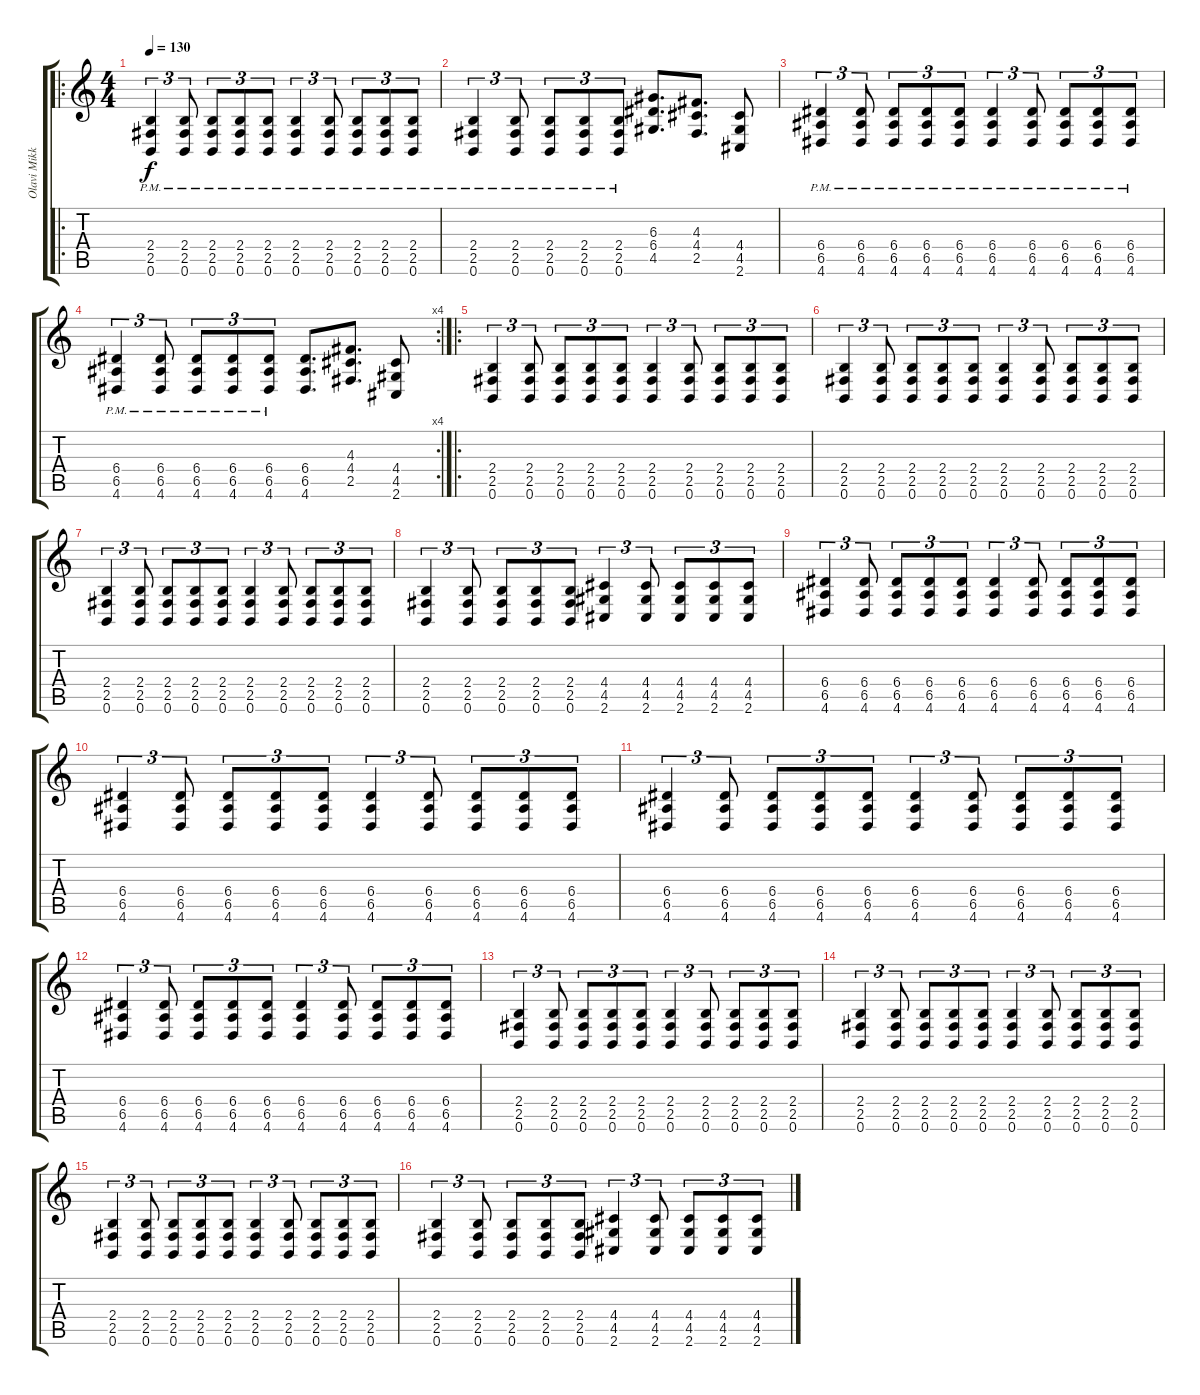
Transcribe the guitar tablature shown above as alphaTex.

\track ("Olavi Mikkonen" "Olavi Mikk") {instrument distortionguitar}
\staff {score tabs}
\tuning (B3 Gb3 D3 A2 E2 B1) {hide}
\ro
\ts (4 4)
\tempo 130
\clef g2
\ks c
(2.4{pm} 2.5{pm} 0.6{pm}).4{tu (3 2) dy f} (2.4{pm} 2.5{pm} 0.6{pm}).8{tu (3 2)} (2.4{pm} 2.5{pm} 0.6{pm}).8{tu (3 2)} (2.4{pm} 2.5{pm} 0.6{pm}).8{tu (3 2)} (2.4{pm} 2.5{pm} 0.6{pm}).8{tu (3 2)} (2.4{pm} 2.5{pm} 0.6{pm}).4{tu (3 2)} (2.4{pm} 2.5{pm} 0.6{pm}).8{tu (3 2)} (2.4{pm} 2.5{pm} 0.6{pm}).8{tu (3 2)} (2.4{pm} 2.5{pm} 0.6{pm}).8{tu (3 2)} (2.4{pm} 2.5{pm} 0.6{pm}).8{tu (3 2)} |
(2.4{pm} 2.5{pm} 0.6{pm}).4{tu (3 2)} (2.4{pm} 2.5{pm} 0.6{pm}).8{tu (3 2)} (2.4{pm} 2.5{pm} 0.6{pm}).8{tu (3 2)} (2.4{pm} 2.5{pm} 0.6{pm}).8{tu (3 2)} (2.4{pm} 2.5{pm} 0.6{pm}).8{tu (3 2)} (6.3 6.4 4.5).8{d} (4.3 4.4 2.5).8{d} (4.4 4.5 2.6).8 |
(6.4{pm} 6.5{pm} 4.6{pm}).4{tu (3 2)} (6.4{pm} 6.5{pm} 4.6{pm}).8{tu (3 2)} (6.4{pm} 6.5{pm} 4.6{pm}).8{tu (3 2)} (6.4{pm} 6.5{pm} 4.6{pm}).8{tu (3 2)} (6.4{pm} 6.5{pm} 4.6{pm}).8{tu (3 2)} (6.4{pm} 6.5{pm} 4.6{pm}).4{tu (3 2)} (6.4{pm} 6.5{pm} 4.6{pm}).8{tu (3 2)} (6.4{pm} 6.5{pm} 4.6{pm}).8{tu (3 2)} (6.4{pm} 6.5{pm} 4.6{pm}).8{tu (3 2)} (6.4{pm} 6.5{pm} 4.6{pm}).8{tu (3 2)} |
\rc 4
(6.4{pm} 6.5{pm} 4.6{pm}).4{tu (3 2)} (6.4{pm} 6.5{pm} 4.6{pm}).8{tu (3 2)} (6.4{pm} 6.5{pm} 4.6{pm}).8{tu (3 2)} (6.4{pm} 6.5{pm} 4.6{pm}).8{tu (3 2)} (6.4{pm} 6.5{pm} 4.6{pm}).8{tu (3 2)} (6.4 6.5 4.6).8{d} (4.3 4.4 2.5).8{d} (4.4 4.5 2.6).8 |
\ro
(2.4 2.5 0.6).4{tu (3 2)} (2.4 2.5 0.6).8{tu (3 2)} (2.4 2.5 0.6).8{tu (3 2)} (2.4 2.5 0.6).8{tu (3 2)} (2.4 2.5 0.6).8{tu (3 2)} (2.4 2.5 0.6).4{tu (3 2)} (2.4 2.5 0.6).8{tu (3 2)} (2.4 2.5 0.6).8{tu (3 2)} (2.4 2.5 0.6).8{tu (3 2)} (2.4 2.5 0.6).8{tu (3 2)} |
(2.4 2.5 0.6).4{tu (3 2)} (2.4 2.5 0.6).8{tu (3 2)} (2.4 2.5 0.6).8{tu (3 2)} (2.4 2.5 0.6).8{tu (3 2)} (2.4 2.5 0.6).8{tu (3 2)} (2.4 2.5 0.6).4{tu (3 2)} (2.4 2.5 0.6).8{tu (3 2)} (2.4 2.5 0.6).8{tu (3 2)} (2.4 2.5 0.6).8{tu (3 2)} (2.4 2.5 0.6).8{tu (3 2)} |
(2.4 2.5 0.6).4{tu (3 2)} (2.4 2.5 0.6).8{tu (3 2)} (2.4 2.5 0.6).8{tu (3 2)} (2.4 2.5 0.6).8{tu (3 2)} (2.4 2.5 0.6).8{tu (3 2)} (2.4 2.5 0.6).4{tu (3 2)} (2.4 2.5 0.6).8{tu (3 2)} (2.4 2.5 0.6).8{tu (3 2)} (2.4 2.5 0.6).8{tu (3 2)} (2.4 2.5 0.6).8{tu (3 2)} |
(2.4 2.5 0.6).4{tu (3 2)} (2.4 2.5 0.6).8{tu (3 2)} (2.4 2.5 0.6).8{tu (3 2)} (2.4 2.5 0.6).8{tu (3 2)} (2.4 2.5 0.6).8{tu (3 2)} (4.4 4.5 2.6).4{tu (3 2)} (4.4 4.5 2.6).8{tu (3 2)} (4.4 4.5 2.6).8{tu (3 2)} (4.4 4.5 2.6).8{tu (3 2)} (4.4 4.5 2.6).8{tu (3 2)} |
(6.4 6.5 4.6).4{tu (3 2)} (6.4 6.5 4.6).8{tu (3 2)} (6.4 6.5 4.6).8{tu (3 2)} (6.4 6.5 4.6).8{tu (3 2)} (6.4 6.5 4.6).8{tu (3 2)} (6.4 6.5 4.6).4{tu (3 2)} (6.4 6.5 4.6).8{tu (3 2)} (6.4 6.5 4.6).8{tu (3 2)} (6.4 6.5 4.6).8{tu (3 2)} (6.4 6.5 4.6).8{tu (3 2)} |
(6.4 6.5 4.6).4{tu (3 2)} (6.4 6.5 4.6).8{tu (3 2)} (6.4 6.5 4.6).8{tu (3 2)} (6.4 6.5 4.6).8{tu (3 2)} (6.4 6.5 4.6).8{tu (3 2)} (6.4 6.5 4.6).4{tu (3 2)} (6.4 6.5 4.6).8{tu (3 2)} (6.4 6.5 4.6).8{tu (3 2)} (6.4 6.5 4.6).8{tu (3 2)} (6.4 6.5 4.6).8{tu (3 2)} |
(6.4 6.5 4.6).4{tu (3 2)} (6.4 6.5 4.6).8{tu (3 2)} (6.4 6.5 4.6).8{tu (3 2)} (6.4 6.5 4.6).8{tu (3 2)} (6.4 6.5 4.6).8{tu (3 2)} (6.4 6.5 4.6).4{tu (3 2)} (6.4 6.5 4.6).8{tu (3 2)} (6.4 6.5 4.6).8{tu (3 2)} (6.4 6.5 4.6).8{tu (3 2)} (6.4 6.5 4.6).8{tu (3 2)} |
(6.4 6.5 4.6).4{tu (3 2)} (6.4 6.5 4.6).8{tu (3 2)} (6.4 6.5 4.6).8{tu (3 2)} (6.4 6.5 4.6).8{tu (3 2)} (6.4 6.5 4.6).8{tu (3 2)} (6.4 6.5 4.6).4{tu (3 2)} (6.4 6.5 4.6).8{tu (3 2)} (6.4 6.5 4.6).8{tu (3 2)} (6.4 6.5 4.6).8{tu (3 2)} (6.4 6.5 4.6).8{tu (3 2)} |
(2.4 2.5 0.6).4{tu (3 2)} (2.4 2.5 0.6).8{tu (3 2)} (2.4 2.5 0.6).8{tu (3 2)} (2.4 2.5 0.6).8{tu (3 2)} (2.4 2.5 0.6).8{tu (3 2)} (2.4 2.5 0.6).4{tu (3 2)} (2.4 2.5 0.6).8{tu (3 2)} (2.4 2.5 0.6).8{tu (3 2)} (2.4 2.5 0.6).8{tu (3 2)} (2.4 2.5 0.6).8{tu (3 2)} |
(2.4 2.5 0.6).4{tu (3 2)} (2.4 2.5 0.6).8{tu (3 2)} (2.4 2.5 0.6).8{tu (3 2)} (2.4 2.5 0.6).8{tu (3 2)} (2.4 2.5 0.6).8{tu (3 2)} (2.4 2.5 0.6).4{tu (3 2)} (2.4 2.5 0.6).8{tu (3 2)} (2.4 2.5 0.6).8{tu (3 2)} (2.4 2.5 0.6).8{tu (3 2)} (2.4 2.5 0.6).8{tu (3 2)} |
(2.4 2.5 0.6).4{tu (3 2)} (2.4 2.5 0.6).8{tu (3 2)} (2.4 2.5 0.6).8{tu (3 2)} (2.4 2.5 0.6).8{tu (3 2)} (2.4 2.5 0.6).8{tu (3 2)} (2.4 2.5 0.6).4{tu (3 2)} (2.4 2.5 0.6).8{tu (3 2)} (2.4 2.5 0.6).8{tu (3 2)} (2.4 2.5 0.6).8{tu (3 2)} (2.4 2.5 0.6).8{tu (3 2)} |
(2.4 2.5 0.6).4{tu (3 2)} (2.4 2.5 0.6).8{tu (3 2)} (2.4 2.5 0.6).8{tu (3 2)} (2.4 2.5 0.6).8{tu (3 2)} (2.4 2.5 0.6).8{tu (3 2)} (4.4 4.5 2.6).4{tu (3 2)} (4.4 4.5 2.6).8{tu (3 2)} (4.4 4.5 2.6).8{tu (3 2)} (4.4 4.5 2.6).8{tu (3 2)} (4.4 4.5 2.6).8{tu (3 2)}
